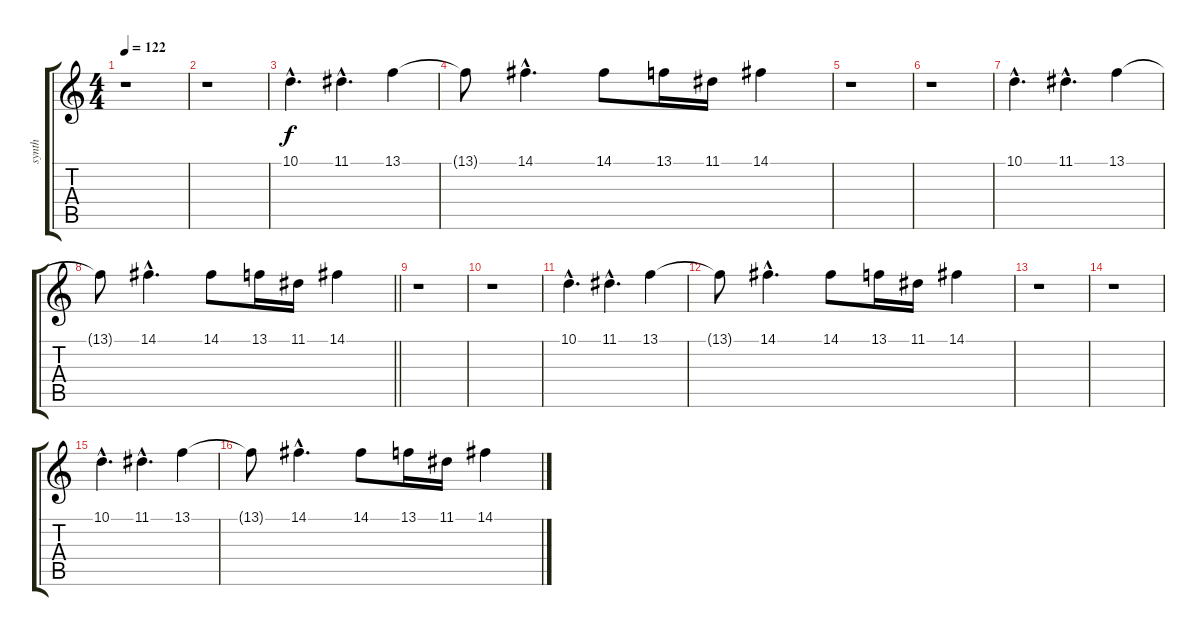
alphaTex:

\track ("synth" "synth") {instrument rockorgan}
\staff {score tabs}
\tuning (E4 B3 G3 D3 A2 E2) {hide}
\ts (4 4)
\tempo 122
\clef g2
\ks c
r.1{dy f} |
r.1 |
10.1{hac}.4{d} 11.1{hac}.4{d} 13.1.4 |
13.1{t}.8 14.1{hac}.4{d} 14.1.8 13.1.16 11.1.16 14.1.4 |
r.1 |
r.1 |
10.1{hac}.4{d} 11.1{hac}.4{d} 13.1.4 |
\barLineRight lightlight
13.1{t}.8 14.1{hac}.4{d} 14.1.8 13.1.16 11.1.16 14.1.4 |
r.1 |
r.1 |
10.1{hac}.4{d} 11.1{hac}.4{d} 13.1.4 |
13.1{t}.8 14.1{hac}.4{d} 14.1.8 13.1.16 11.1.16 14.1.4 |
r.1 |
r.1 |
10.1{hac}.4{d} 11.1{hac}.4{d} 13.1.4 |
13.1{t}.8 14.1{hac}.4{d} 14.1.8 13.1.16 11.1.16 14.1.4
